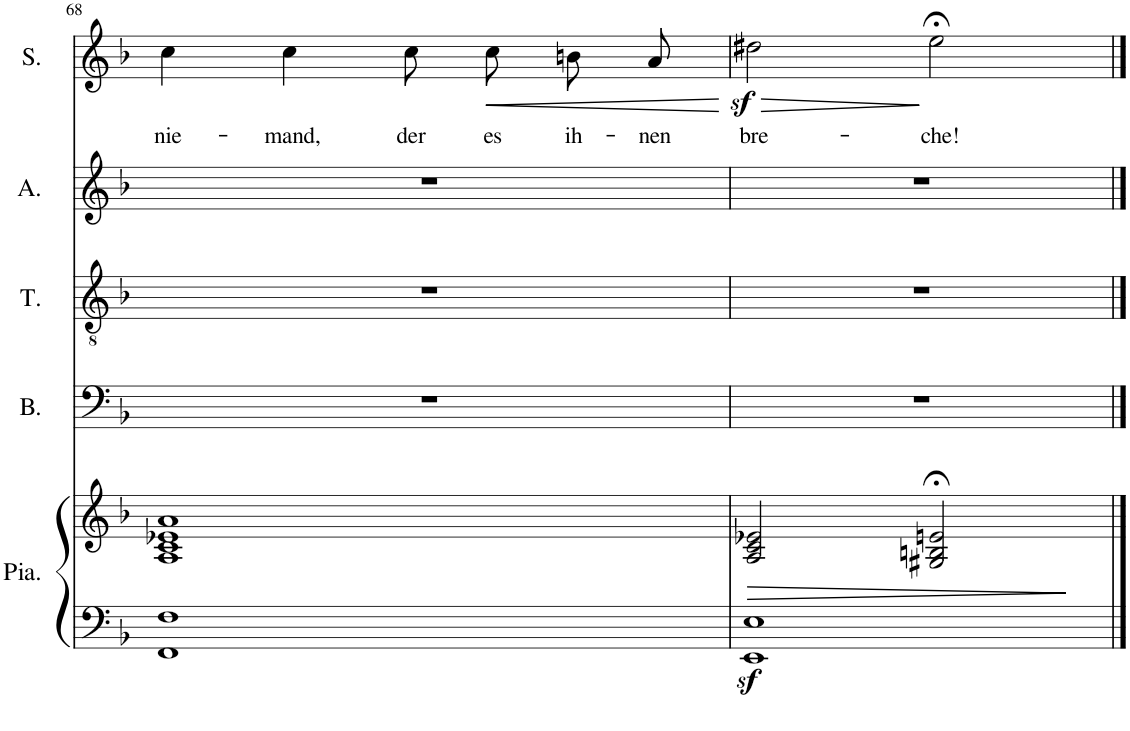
**kern	**kern	**dynam	**kern	**kern	**kern	**kern	**text	**dynam
*part5	*part5	*part5	*part4	*part3	*part2	*part1	*part1	*part1
*staff6	*staff5	*staff5/6	*staff4	*staff3	*staff2	*staff1	*staff1	*staff1
*I"Piano	*	*	*I"Basse	*I"Ténor	*I"Alto	*I"Soprano	*	*
*I'Pia.	*	*	*I'B.	*I'T.	*I'A.	*I'S.	*	*
!!LO:PB:g=z
*clefF4	*clefG2	*	*clefF4	*clefGv2	*clefG2	*clefG2	*	*
*k[b-]	*k[b-]	*	*k[b-]	*k[b-]	*k[b-]	*k[b-]	*	*
*M4/4	*M4/4	*	*M4/4	*M4/4	*M4/4	*M4/4	*	*
=68	=68	=68	=68	=68	=68	=68	=68	=68
!	!	!	!	!	!	!	!LO:LY:b	!
1FF 1F	1A 1c 1e-X 1a	.	1r	1r	1r	4cc\	nie-	.
!	!	!	!	!	!	!	!LO:LY:b	!
.	.	.	.	.	.	4cc\	-mand,	.
!	!	!	!	!	!	!	!LO:LY:b	!
.	.	.	.	.	.	8cc\L	der	.
!	!	!	!	!	!	!	!LO:LY:b	!LO:HP:b
.	.	.	.	.	.	8cc\J	es	<
!	!	!	!	!	!	!	!LO:LY:b	!
.	.	.	.	.	.	8bn/L	ih-	.
!	!	!	!	!	!	!	!LO:LY:b	!
.	.	.	.	.	.	8a/J	-nen	.
.	.	.	.	.	.	.	.	[
=69	=69	=69	=69	=69	=69	=69	=69	=69
!	!	!LO:HP:b	!	!	!	!	!LO:LY:b	!LO:HP:b
1EEz< 1Ez<	2A/ 2c/ 2e-X/	>	1r	1r	1r	2dd#Xz<\	bre-	>
!	!	!	!	!	!	!	!LO:LY:b	!
.	2G#X/;< 2Bn/;< 2en/;<	.	.	.	.	2ee;<\	-che!	]
.	.	]	.	.	.	.	.	.
==	==	==	==	==	==	==	==	==
*-	*-	*-	*-	*-	*-	*-	*-	*-
